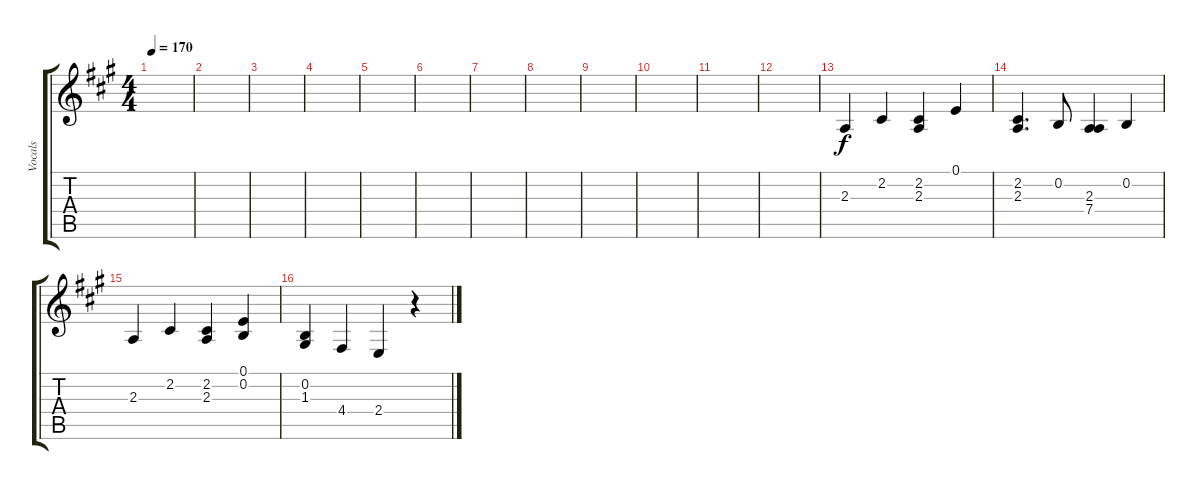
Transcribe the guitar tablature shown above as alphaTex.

\track ("Vocals" "Vocals") {instrument flute}
\staff {score tabs}
\tuning (E4 B3 G3 D3 A2 E2) {hide}
\ts (4 4)
\tempo 170
\clef g2
\ks a
|
|
|
|
|
|
|
|
|
|
|
|
2.3.4 2.2.4 (2.2 2.3).4 0.1.4 |
(2.2 2.3).4{d} 0.2.8 (2.3 7.4).4 0.2.4 |
2.3.4 2.2.4 (2.2 2.3).4 (0.1 0.2).4 |
(0.2 1.3).4 4.4.4 2.4.4 r.4
